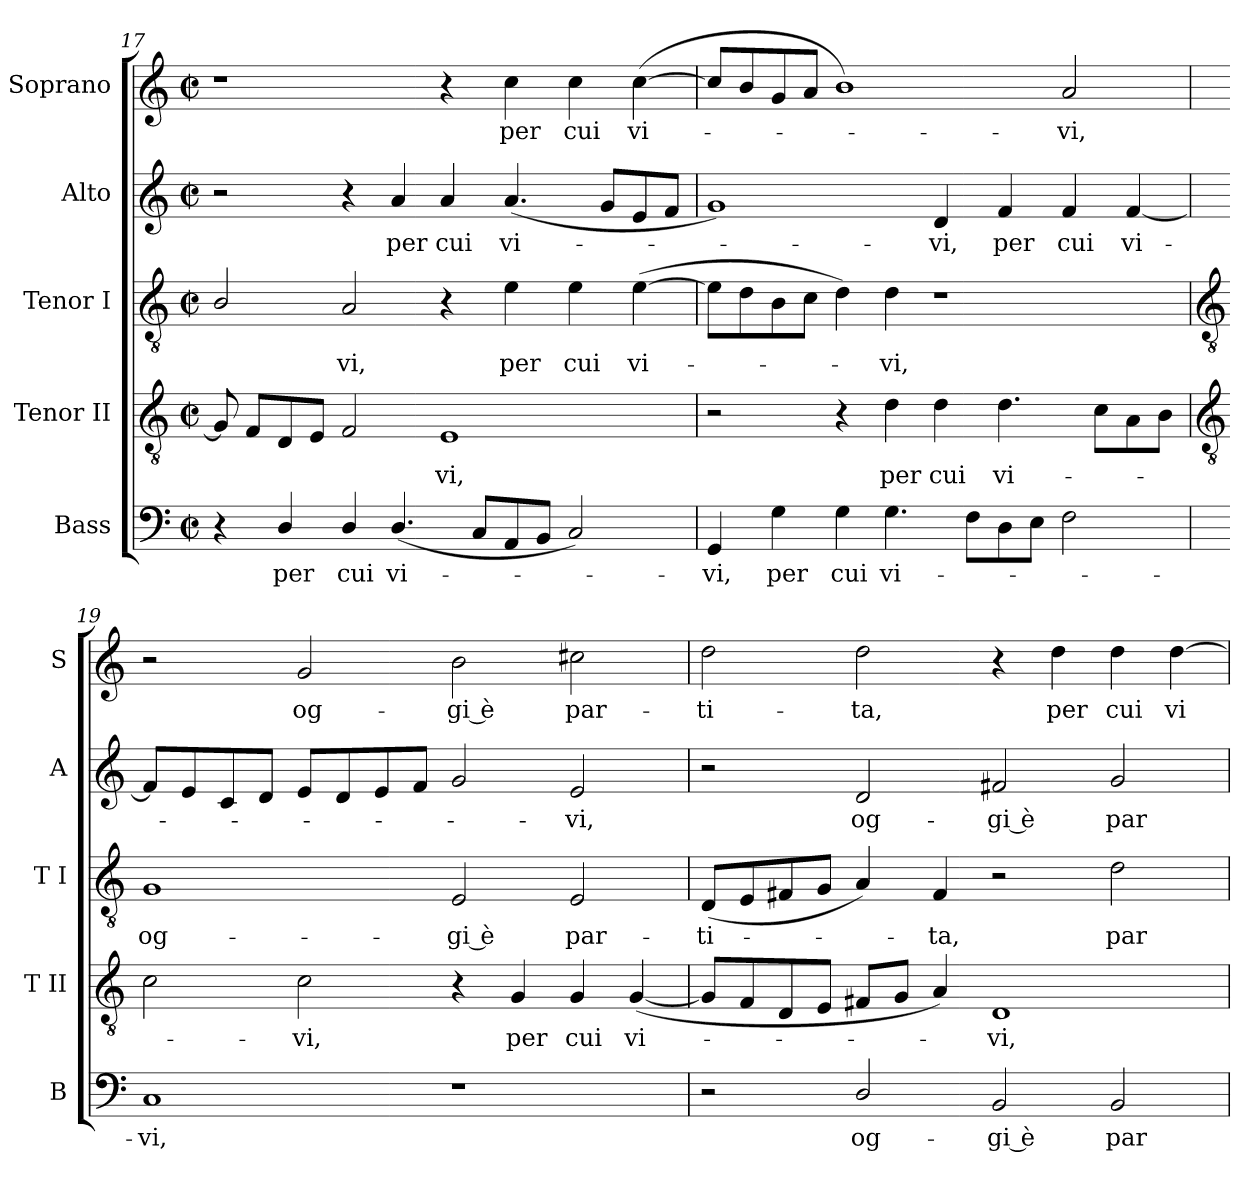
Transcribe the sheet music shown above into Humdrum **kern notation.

**kern	**text	**kern	**text	**kern	**text	**kern	**text	**kern	**text
*part5	*part5	*part4	*part4	*part3	*part3	*part2	*part2	*part1	*part1
*staff5	*staff5	*staff4	*staff4	*staff3	*staff3	*staff2	*staff2	*staff1	*staff1
*I"Bass	*	*I"Tenor II	*	*I"Tenor I	*	*I"Alto	*	*I"Soprano	*
*I'B	*	*I'T II	*	*I'T I	*	*I'A	*	*I'S	*
*clefF4	*	*clefGv2	*	*clefGv2	*	*clefG2	*	*clefG2	*
*k[]	*	*k[]	*	*k[]	*	*k[]	*	*k[]	*
*C:	*	*C:	*	*C:	*	*C:	*	*C:	*
*M4/2	*	*M4/2	*	*M4/2	*	*M4/2	*	*M4/2	*
*met(c|)	*	*met(c|)	*	*met(c|)	*	*met(c|)	*	*met(c|)	*
=17	=17	=17	=17	=17	=17	=17	=17	=17	=17
4r	.	8G]	.	2B/	.	2r	.	1r	.
.	.	8FL	.	.	.	.	.	.	.
!	!LO:LY:b	!	!	!	!	!	!	!	!
4D/	per	8D	.	.	.	.	.	.	.
.	.	8EJ	.	.	.	.	.	.	.
!	!LO:LY:b	!	!	!	!LO:LY:b	!	!	!	!
4D/	cui	2F	.	2A	vi,	4r	.	.	.
!	!LO:LY:b	!	!	!	!	!	!LO:LY:b	!	!
(<4.D/	vi-	.	.	.	.	4a	per	.	.
!	!	!	!LO:LY:b	!	!	!	!LO:LY:b	!	!
.	.	1E	vi,	4r	.	4a	cui	4r	.
8CL	.	.	.	.	.	.	.	.	.
!	!	!	!	!	!LO:LY:b	!	!LO:LY:b	!	!LO:LY:b
8AA	.	.	.	4e	per	(<4.a	vi-	4cc	per
8BBJ	.	.	.	.	.	.	.	.	.
!	!	!	!	!	!LO:LY:b	!	!	!	!LO:LY:b
2C)	.	.	.	4e	cui	.	.	4cc	cui
.	.	.	.	.	.	8gL	.	.	.
!	!	!	!	!	!LO:LY:b	!	!	!	!LO:LY:b
.	.	.	.	(>[4e	vi-	8e	.	(>[4cc	vi-
.	.	.	.	.	.	8fJ	.	.	.
=18	=18	=18	=18	=18	=18	=18	=18	=18	=18
!	!LO:LY:b	!	!	!	!	!	!	!	!
4GG	vi,	2r	.	8eL]	.	1g)	.	8ccL]	.
.	.	.	.	8d	.	.	.	8b	.
!	!LO:LY:b	!	!	!	!	!	!	!	!
4G	per	.	.	8B	.	.	.	8g	.
.	.	.	.	8cJ	.	.	.	8aJ	.
!	!LO:LY:b	!	!	!	!	!	!	!	!
4G	cui	4r	.	4d)	.	.	.	1b)	.
!	!LO:LY:b	!	!LO:LY:b	!	!LO:LY:b	!	!	!	!
4.G	vi-	4d	per	4d	vi,	.	.	.	.
!	!	!	!LO:LY:b	!	!	!	!LO:LY:b	!	!
.	.	4d	cui	1r	.	4d	vi,	.	.
8FL	.	.	.	.	.	.	.	.	.
!	!	!	!LO:LY:b	!	!	!	!LO:LY:b	!	!
8D	.	4.d	vi-	.	.	4f	per	.	.
8EJ	.	.	.	.	.	.	.	.	.
!	!	!	!	!	!	!	!LO:LY:b	!	!LO:LY:b
2F	.	.	.	.	.	4f	cui	2a	vi,
.	.	8cL	.	.	.	.	.	.	.
!	!	!	!	!	!	!	!LO:LY:b	!	!
.	.	8A	.	.	.	[4f	vi-	.	.
.	.	8BJ	.	.	.	.	.	.	.
!!LO:LB:g=z
=19	=19	=19	=19	=19	=19	=19	=19	=19	=19
*	*	*clefGv2	*	*clefGv2	*	*	*	*	*
!	!LO:LY:b	!	!	!	!LO:LY:b	!	!	!	!
1C	vi,	2c	.	1G	og-	8fL]	.	2r	.
.	.	.	.	.	.	8e	.	.	.
.	.	.	.	.	.	8c	.	.	.
.	.	.	.	.	.	8dJ	.	.	.
!	!	!	!LO:LY:b	!	!	!	!	!	!LO:LY:b
.	.	2c	vi,	.	.	8eL	.	2g	og-
.	.	.	.	.	.	8d	.	.	.
.	.	.	.	.	.	8e	.	.	.
.	.	.	.	.	.	8fJ	.	.	.
!	!	!	!	!	!LO:LY:b	!	!	!	!LO:LY:b
1r	.	4r	.	2E	-gi è	2g	.	2b	-gi è
!	!	!	!LO:LY:b	!	!	!	!	!	!
.	.	4G	per	.	.	.	.	.	.
!	!	!	!LO:LY:b	!	!LO:LY:b	!	!LO:LY:b	!	!LO:LY:b
.	.	4G	cui	2E	par-	2e	vi,	2cc#X	par-
!	!	!	!LO:LY:b	!	!	!	!	!	!
.	.	(<[4G	vi-	.	.	.	.	.	.
=20	=20	=20	=20	=20	=20	=20	=20	=20	=20
!	!	!	!	!	!LO:LY:b	!	!	!	!LO:LY:b
2r	.	8GL]	.	(<8DL	-ti-	2r	.	2dd	-ti-
.	.	8F	.	8E	.	.	.	.	.
.	.	8D	.	8F#X	.	.	.	.	.
.	.	8EJ	.	8GJ	.	.	.	.	.
!	!LO:LY:b	!	!	!	!	!	!LO:LY:b	!	!LO:LY:b
2D/	og-	8F#XL	.	4A)	.	2d	og-	2dd	-ta,
.	.	8GJ	.	.	.	.	.	.	.
!	!	!	!	!	!LO:LY:b	!	!	!	!
.	.	4A)	.	4F#	ta,	.	.	.	.
!	!LO:LY:b	!	!LO:LY:b	!	!	!	!LO:LY:b	!	!
2BB	-gi è	1D	vi,	2r	.	2f#X	-gi è	4r	.
!	!	!	!	!	!	!	!	!	!LO:LY:b
.	.	.	.	.	.	.	.	4dd	per
!	!LO:LY:b	!	!	!	!LO:LY:b	!	!LO:LY:b	!	!LO:LY:b
2BB	par-	.	.	2d	par-	2g	par-	4dd	cui
!	!	!	!	!	!	!	!	!	!LO:LY:b
.	.	.	.	.	.	.	.	[4dd	vi-
=	=	=	=	=	=	=	=	=	=
*-	*-	*-	*-	*-	*-	*-	*-	*-	*-
